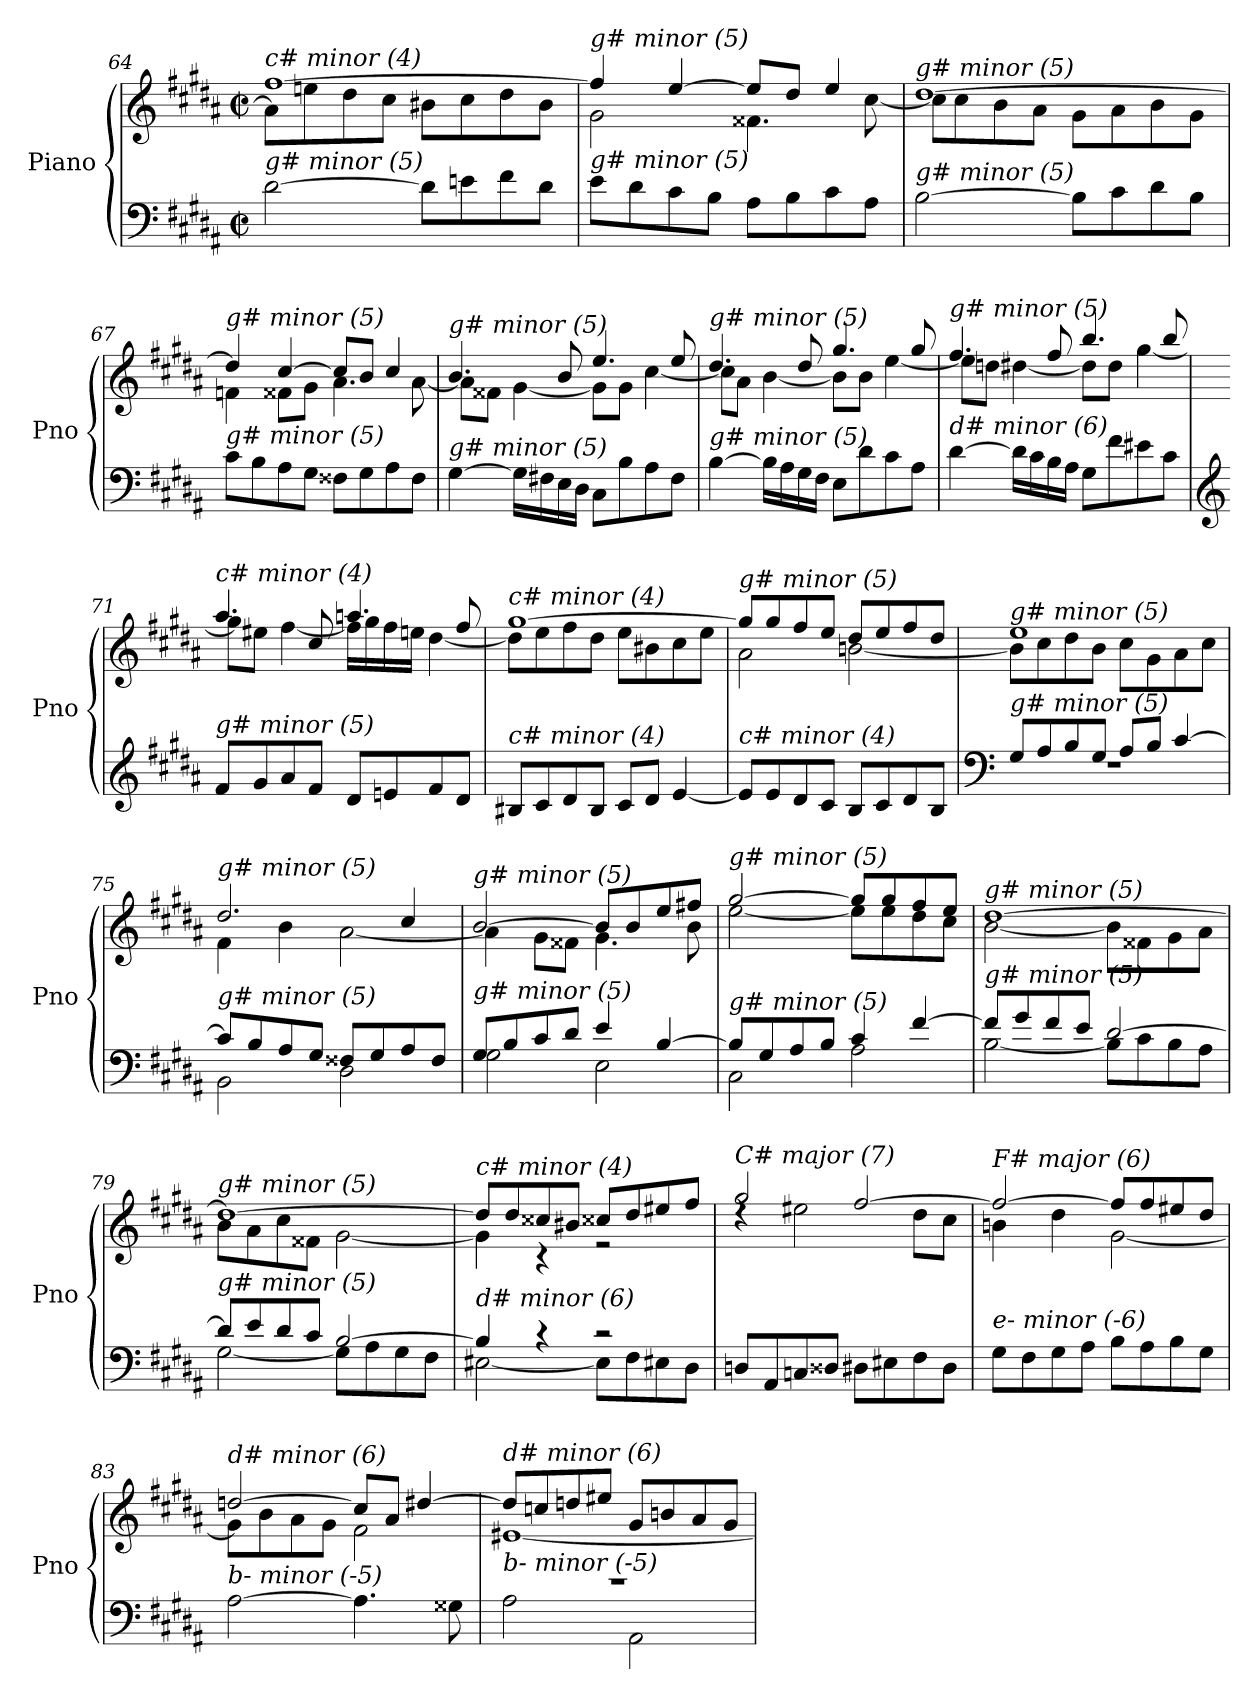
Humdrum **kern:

**kern	**kern
*part1	*part1
*staff2	*staff1
*I"Piano	*
*I'Pno	*
!!LO:LB:g=z
*clefF4	*clefG2
*k[f#c#g#d#a#]	*k[f#c#g#d#a#]
*M2/2	*M2/2
*met(c|)	*met(c|)
=64	=64
*	*^
!	!LO:TX:i:t=c# minor (4)	!
!LO:TX:i:t=g# minor (5)	!	!
[2d#\	[1ff#	8a#\L]
.	.	8een\
.	.	8dd#\
.	.	8cc#\J
8d#\L]	.	8b#X\L
8en\	.	8cc#\
8f#\	.	8dd#\
8d#\J	.	8b#\J
=65	=65	=65
!	!LO:TX:i:t=g# minor (5)	!
!LO:TX:i:t=g# minor (5)	!	!
8e\L	4ff#/]	2g#\
8d#\	.	.
8c#\	[4ee/	.
8B\J	.	.
8A#\L	8ee/L]	4.f##X\
8B\	8dd#/J	.
8c#\	4ee/	.
8A#\J	.	[8cc#\
=66	=66	=66
!	!LO:TX:i:t=g# minor (5)	!
!LO:TX:i:t=g# minor (5)	!	!
[2B\	[1dd#	8cc#\L]
.	.	8cc#\
.	.	8b\
.	.	8a#\J
8B\L]	.	8g#\L
8c#\	.	8a#\
8d#\	.	8b\
8B\J	.	8g#\J
=67	=67	=67
!	!LO:TX:i:t=g# minor (5)	!
!LO:TX:i:t=g# minor (5)	!	!
8c#\L	4dd#/]	4fni\
8B\	.	.
8A#\	[4cc#/	8f##X\L
8G#\J	.	8g#\J
8F##X\L	8cc#/L]	4.a#\
8G#\	8b/J	.
8A#\	4cc#/	.
8F##\J	.	[8a#\
=68	=68	=68
!	!LO:TX:i:t=g# minor (5)	!
!LO:TX:i:t=g# minor (5)	!	!
[4G#\	4.b/	8a#\L]
.	.	8f##X\J
16G#\LL]	.	[4g#\
16F#X\	.	.
16E\	8b/	.
16D#\JJ	.	.
8C#\L	4.ee/	8g#\L]
8B\	.	8g#\J
8A#\	.	[4cc#\
8F#\J	8ee/	.
!!LO:LB:g=z	!!
=69	=69	=69
!	!LO:TX:i:t=g# minor (5)	!
!LO:TX:i:t=g# minor (5)	!	!
[4B\	4.dd#/	8cc#\L]
.	.	8a#\J
16B\LL]	.	[4b\
16A#\	.	.
16G#\	8dd#/	.
16F#\JJ	.	.
8E\L	4.gg#/	8b\L]
8d#\	.	8b\J
8c#\	.	[4ee\
8A#\J	8gg#/	.
=70	=70	=70
!	!LO:TX:i:t=g# minor (5)	!
!LO:TX:i:t=d# minor (6)	!	!
[4d#\	4.ff#/	8ee\L]
.	.	8ddni\J
16d#\LL]	.	[4dd#\
16c#\	.	.
16B\	8ff#/	.
16A#\JJ	.	.
8G#\L	4.bb/	8dd#\L]
8f#\	.	8dd#\J
8e#X\	.	[4gg#\
8c#\J	8bb/	.
=71	=71	=71
*clefG2	*	*
!	!LO:TX:i:t=c# minor (4)	!
!LO:TX:i:t=g# minor (5)	!	!
8f#/L	4.aa#/	8gg#\L]
8g#/	.	8ee#X\J
8a#/	.	[4ff#\
8f#/J	8cc#/	.
8d#/L	4.aan/	16ff#\LL]
.	.	16gg#\
8en/	.	16ff#\
.	.	16een\JJ
8f#/	.	[4dd#\
8d#/J	8ff#/	.
=72	=72	=72
!	!LO:TX:i:t=c# minor (4)	!
!LO:TX:i:t=c# minor (4)	!	!
8B#X/L	[1gg#	8dd#\L]
8c#/	.	8ee\
8d#/	.	8ff#\
8B#/J	.	8dd#\J
8c#/L	.	8ee\L
8d#/J	.	8b#X\
[4e/	.	8cc#\
.	.	8ee\J
!!LO:LB:g=z	!!
=73	=73	=73
!	!LO:TX:i:t=g# minor (5)	!
!LO:TX:i:t=c# minor (4)	!	!
8e/L]	8gg#/L]	2a#\
8e/	8gg#/	.
8d#/	8ff#/	.
8c#/J	8ee/J	.
8B/L	8dd#/L	[2bn\
8c#/	8ee/	.
8d#/	8ff#/	.
8B/J	8dd#/J	.
=74	=74	=74
*clefF4	*	*
*^	*	*
!	!	!LO:TX:i:t=g# minor (5)	!
!LO:TX:i:t=g# minor (5)	!	!	!
8G#/L	1rF	1ee	8b\L]
8A#/	.	.	8cc#\
8B/	.	.	8dd#\
8G#/J	.	.	8b\J
8A#/L	.	.	8cc#\L
8B/J	.	.	8g#\
[4c#/	.	.	8a#\
.	.	.	8cc#\J
=75	=75	=75	=75
!	!	!LO:TX:i:t=g# minor (5)	!
!LO:TX:i:t=g# minor (5)	!	!	!
8c#/L]	2BB\	2.dd#/	4f#\
8B/	.	.	.
8A#/	.	.	4b\
8G#/J	.	.	.
8F##X/L	2D#\	.	[2a#\
8G#/	.	.	.
8A#/	.	4cc#/	.
8F##/J	.	.	.
=76	=76	=76	=76
!	!	!LO:TX:i:t=g# minor (5)	!
!LO:TX:i:t=g# minor (5)	!	!	!
8G#/L	2G#\	[2b/	4a#\]
8B/	.	.	.
8c#/	.	.	8g#\L
8d#/J	.	.	8f##X\J
4e/	2E\	8b/L]	4.g#\
.	.	8b/	.
[4B/	.	8ee/	.
.	.	8ff#X/J	8b\
=77	=77	=77	=77
!	!	!LO:TX:i:t=g# minor (5)	!
!LO:TX:i:t=g# minor (5)	!	!	!
8B/L]	2C#\	[2gg#/	[2ee\
8G#/	.	.	.
8A#/	.	.	.
8B/J	.	.	.
4c#/	2A#\	8gg#/L]	8ee\L]
.	.	8gg#/	8ee\
[4f#/	.	8ff#/	8dd#\
.	.	8ee/J	8cc#\J
!!LO:PB:g=z	!!
=78	=78	=78	=78
!	!	!LO:TX:i:t=g# minor (5)	!
!LO:TX:i:t=g# minor (5)	!	!	!
8f#/L]	[2B\	[1dd#	[2b\
8g#/	.	.	.
8f#/	.	.	.
8e/J	.	.	.
[2d#/	8B\L]	.	8b\L]
.	8c#\	.	8f##X\
.	8B\	.	8g#\
.	8A#\J	.	8a#\J
=79	=79	=79	=79
!	!	!LO:TX:i:t=g# minor (5)	!
!LO:TX:i:t=g# minor (5)	!	!	!
8d#/L]	[2G#\	1dd#_	8b\L
8e/	.	.	8a#\
8d#/	.	.	8cc#\
8c#/J	.	.	8f##X\J
[2B/	8G#\L]	.	[2g#\
.	8A#\	.	.
.	8G#\	.	.
.	8F#\J	.	.
=80	=80	=80	=80
!	!	!LO:TX:i:t=c# minor (4)	!
!LO:TX:i:t=d# minor (6)	!	!	!
4B/]	[2E#X\	8dd#/L]	4g#\]
.	.	8dd#/	.
4r	.	8cc##Xj/	4r
.	.	8b#X/J	.
2r	8E#\L]	8cc##Xj/L	2r
.	8F#\	8dd#/	.
.	8E#X\	8ee#X/	.
.	8D#\J	8ff#/J	.
=81	=81	=81	=81
!	!	!LO:TX:i:t=C# major (7)	!
!LO:TX:i:t=g minor (-2)	!	!	!
*v	*v	*	*
8Dni/L	2gg#/	4rdd
8AA#/	.	.
8Cni/	.	2ee#X\
8D##i/J	.	.
8D#\L	[2ff#/	.
8E#X\	.	.
8F#\	.	8dd#\L
8D#\J	.	8cc#\J
=82	=82	=82
!	!LO:TX:i:t=F# major (6)	!
!LO:TX:i:t=e- minor (-6)	!	!
8G#\L	2ff#/_	4bn\
8F#\	.	.
8G#\	.	4dd#\
8A#\J	.	.
8B\L	8ff#/L]	[2g#\
8A#\	8ff#/	.
8B\	8ee#X/	.
8G#\J	8dd#/J	.
!!LO:LB:g=z	!!
=83	=83	=83
!	!LO:TX:i:t=d# minor (6)	!
!LO:TX:i:t=b- minor (-5)	!	!
[2A#\	[2ddni/	8g#\L]
.	.	8b\
.	.	8a#\
.	.	8g#\J
4.A#\]	8cc##/L]	2f#\
.	8a#/J	.
.	[4dd#/	.
8G##Xj\	.	.
=84	=84	=84
*^	*	*
!	!	!LO:TX:i:t=d# minor (6)	!
!LO:TX:i:t=b- minor (-5)	!	!	!
1r	2A#\	8dd#/L]	[1e#X
.	.	8ccni/	.
.	.	8ddni/	.
.	.	8ee#X/J	.
.	2AA#\	8g#/L	.
.	.	8bn/	.
.	.	8a#/	.
.	.	8g#/J	.
*v	*v	*	*
*	*v	*v
=	=
*-	*-
